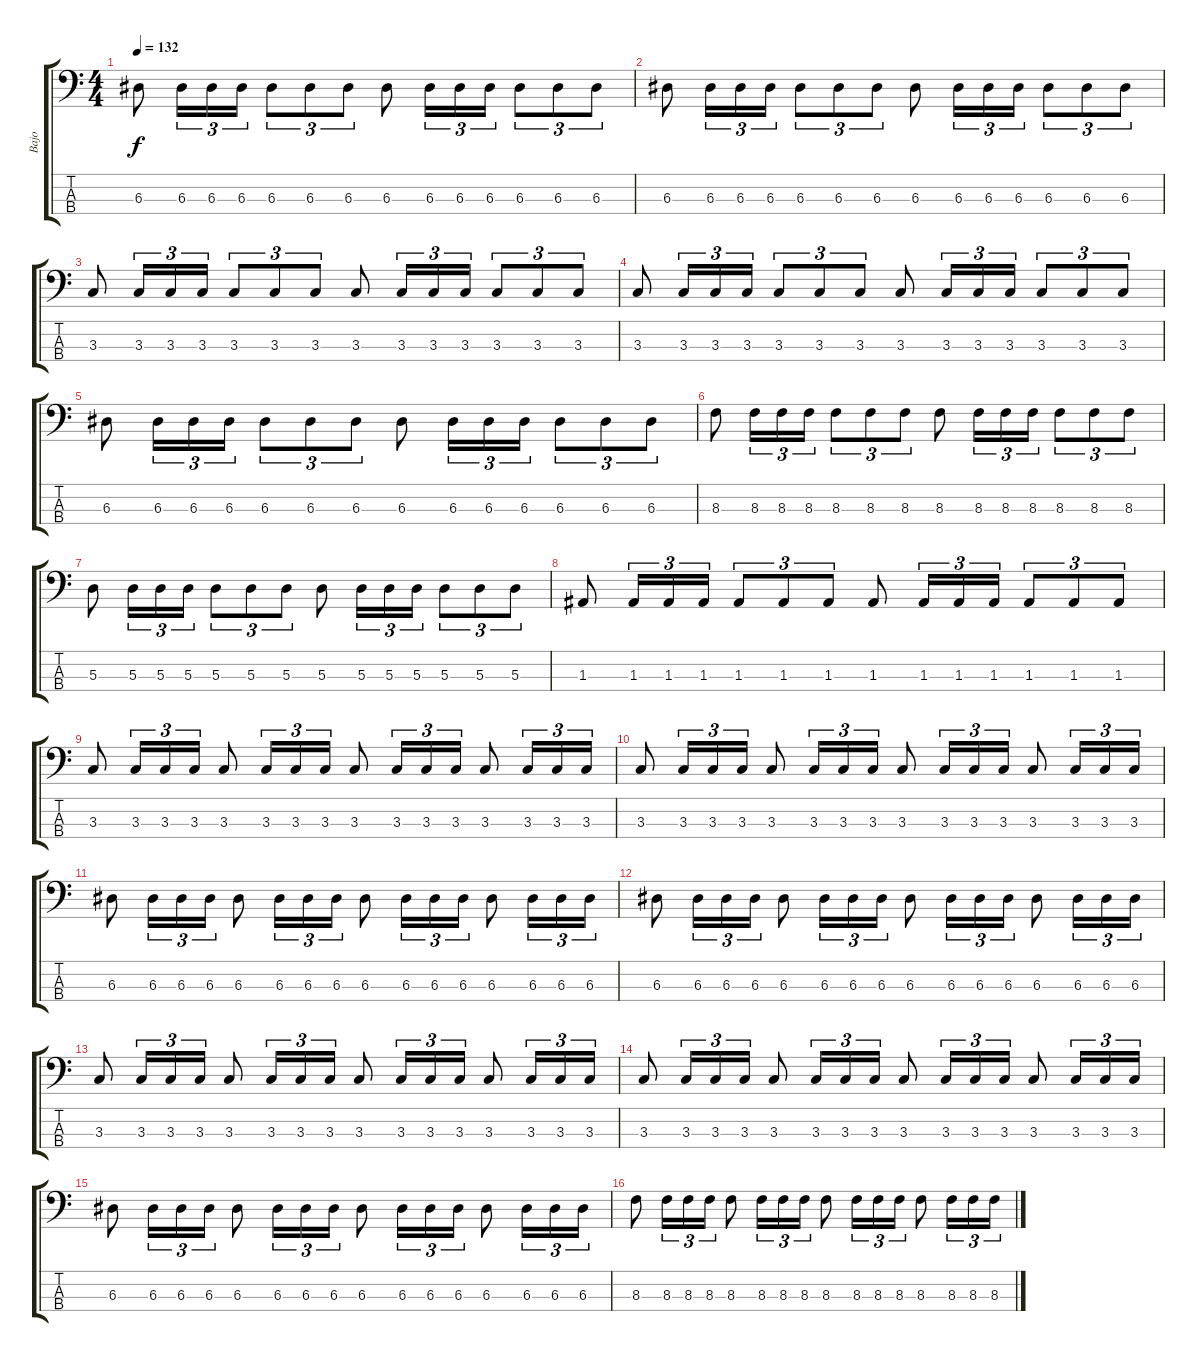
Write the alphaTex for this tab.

\track ("Bajo" "Bajo") {instrument electricbasspick}
\staff {score tabs}
\tuning (G2 D2 A1 E1) {hide}
\ts (4 4)
\tempo 132
\clef f4
\ks c
6.3.8{dy f} 6.3.16{tu (3 2)} 6.3.16{tu (3 2)} 6.3.16{tu (3 2)} 6.3.8{tu (3 2)} 6.3.8{tu (3 2)} 6.3.8{tu (3 2)} 6.3.8 6.3.16{tu (3 2)} 6.3.16{tu (3 2)} 6.3.16{tu (3 2)} 6.3.8{tu (3 2)} 6.3.8{tu (3 2)} 6.3.8{tu (3 2)} |
6.3.8 6.3.16{tu (3 2)} 6.3.16{tu (3 2)} 6.3.16{tu (3 2)} 6.3.8{tu (3 2)} 6.3.8{tu (3 2)} 6.3.8{tu (3 2)} 6.3.8 6.3.16{tu (3 2)} 6.3.16{tu (3 2)} 6.3.16{tu (3 2)} 6.3.8{tu (3 2)} 6.3.8{tu (3 2)} 6.3.8{tu (3 2)} |
3.3.8 3.3.16{tu (3 2)} 3.3.16{tu (3 2)} 3.3.16{tu (3 2)} 3.3.8{tu (3 2)} 3.3.8{tu (3 2)} 3.3.8{tu (3 2)} 3.3.8 3.3.16{tu (3 2)} 3.3.16{tu (3 2)} 3.3.16{tu (3 2)} 3.3.8{tu (3 2)} 3.3.8{tu (3 2)} 3.3.8{tu (3 2)} |
3.3.8 3.3.16{tu (3 2)} 3.3.16{tu (3 2)} 3.3.16{tu (3 2)} 3.3.8{tu (3 2)} 3.3.8{tu (3 2)} 3.3.8{tu (3 2)} 3.3.8 3.3.16{tu (3 2)} 3.3.16{tu (3 2)} 3.3.16{tu (3 2)} 3.3.8{tu (3 2)} 3.3.8{tu (3 2)} 3.3.8{tu (3 2)} |
6.3.8 6.3.16{tu (3 2)} 6.3.16{tu (3 2)} 6.3.16{tu (3 2)} 6.3.8{tu (3 2)} 6.3.8{tu (3 2)} 6.3.8{tu (3 2)} 6.3.8 6.3.16{tu (3 2)} 6.3.16{tu (3 2)} 6.3.16{tu (3 2)} 6.3.8{tu (3 2)} 6.3.8{tu (3 2)} 6.3.8{tu (3 2)} |
8.3.8 8.3.16{tu (3 2)} 8.3.16{tu (3 2)} 8.3.16{tu (3 2)} 8.3.8{tu (3 2)} 8.3.8{tu (3 2)} 8.3.8{tu (3 2)} 8.3.8 8.3.16{tu (3 2)} 8.3.16{tu (3 2)} 8.3.16{tu (3 2)} 8.3.8{tu (3 2)} 8.3.8{tu (3 2)} 8.3.8{tu (3 2)} |
5.3.8 5.3.16{tu (3 2)} 5.3.16{tu (3 2)} 5.3.16{tu (3 2)} 5.3.8{tu (3 2)} 5.3.8{tu (3 2)} 5.3.8{tu (3 2)} 5.3.8 5.3.16{tu (3 2)} 5.3.16{tu (3 2)} 5.3.16{tu (3 2)} 5.3.8{tu (3 2)} 5.3.8{tu (3 2)} 5.3.8{tu (3 2)} |
1.3.8 1.3.16{tu (3 2)} 1.3.16{tu (3 2)} 1.3.16{tu (3 2)} 1.3.8{tu (3 2)} 1.3.8{tu (3 2)} 1.3.8{tu (3 2)} 1.3.8 1.3.16{tu (3 2)} 1.3.16{tu (3 2)} 1.3.16{tu (3 2)} 1.3.8{tu (3 2)} 1.3.8{tu (3 2)} 1.3.8{tu (3 2)} |
3.3.8 3.3.16{tu (3 2)} 3.3.16{tu (3 2)} 3.3.16{tu (3 2)} 3.3.8 3.3.16{tu (3 2)} 3.3.16{tu (3 2)} 3.3.16{tu (3 2)} 3.3.8 3.3.16{tu (3 2)} 3.3.16{tu (3 2)} 3.3.16{tu (3 2)} 3.3.8 3.3.16{tu (3 2)} 3.3.16{tu (3 2)} 3.3.16{tu (3 2)} |
3.3.8 3.3.16{tu (3 2)} 3.3.16{tu (3 2)} 3.3.16{tu (3 2)} 3.3.8 3.3.16{tu (3 2)} 3.3.16{tu (3 2)} 3.3.16{tu (3 2)} 3.3.8 3.3.16{tu (3 2)} 3.3.16{tu (3 2)} 3.3.16{tu (3 2)} 3.3.8 3.3.16{tu (3 2)} 3.3.16{tu (3 2)} 3.3.16{tu (3 2)} |
6.3.8 6.3.16{tu (3 2)} 6.3.16{tu (3 2)} 6.3.16{tu (3 2)} 6.3.8 6.3.16{tu (3 2)} 6.3.16{tu (3 2)} 6.3.16{tu (3 2)} 6.3.8 6.3.16{tu (3 2)} 6.3.16{tu (3 2)} 6.3.16{tu (3 2)} 6.3.8 6.3.16{tu (3 2)} 6.3.16{tu (3 2)} 6.3.16{tu (3 2)} |
6.3.8 6.3.16{tu (3 2)} 6.3.16{tu (3 2)} 6.3.16{tu (3 2)} 6.3.8 6.3.16{tu (3 2)} 6.3.16{tu (3 2)} 6.3.16{tu (3 2)} 6.3.8 6.3.16{tu (3 2)} 6.3.16{tu (3 2)} 6.3.16{tu (3 2)} 6.3.8 6.3.16{tu (3 2)} 6.3.16{tu (3 2)} 6.3.16{tu (3 2)} |
3.3.8 3.3.16{tu (3 2)} 3.3.16{tu (3 2)} 3.3.16{tu (3 2)} 3.3.8 3.3.16{tu (3 2)} 3.3.16{tu (3 2)} 3.3.16{tu (3 2)} 3.3.8 3.3.16{tu (3 2)} 3.3.16{tu (3 2)} 3.3.16{tu (3 2)} 3.3.8 3.3.16{tu (3 2)} 3.3.16{tu (3 2)} 3.3.16{tu (3 2)} |
3.3.8 3.3.16{tu (3 2)} 3.3.16{tu (3 2)} 3.3.16{tu (3 2)} 3.3.8 3.3.16{tu (3 2)} 3.3.16{tu (3 2)} 3.3.16{tu (3 2)} 3.3.8 3.3.16{tu (3 2)} 3.3.16{tu (3 2)} 3.3.16{tu (3 2)} 3.3.8 3.3.16{tu (3 2)} 3.3.16{tu (3 2)} 3.3.16{tu (3 2)} |
6.3.8 6.3.16{tu (3 2)} 6.3.16{tu (3 2)} 6.3.16{tu (3 2)} 6.3.8 6.3.16{tu (3 2)} 6.3.16{tu (3 2)} 6.3.16{tu (3 2)} 6.3.8 6.3.16{tu (3 2)} 6.3.16{tu (3 2)} 6.3.16{tu (3 2)} 6.3.8 6.3.16{tu (3 2)} 6.3.16{tu (3 2)} 6.3.16{tu (3 2)} |
8.3.8 8.3.16{tu (3 2)} 8.3.16{tu (3 2)} 8.3.16{tu (3 2)} 8.3.8 8.3.16{tu (3 2)} 8.3.16{tu (3 2)} 8.3.16{tu (3 2)} 8.3.8 8.3.16{tu (3 2)} 8.3.16{tu (3 2)} 8.3.16{tu (3 2)} 8.3.8 8.3.16{tu (3 2)} 8.3.16{tu (3 2)} 8.3.16{tu (3 2)}
